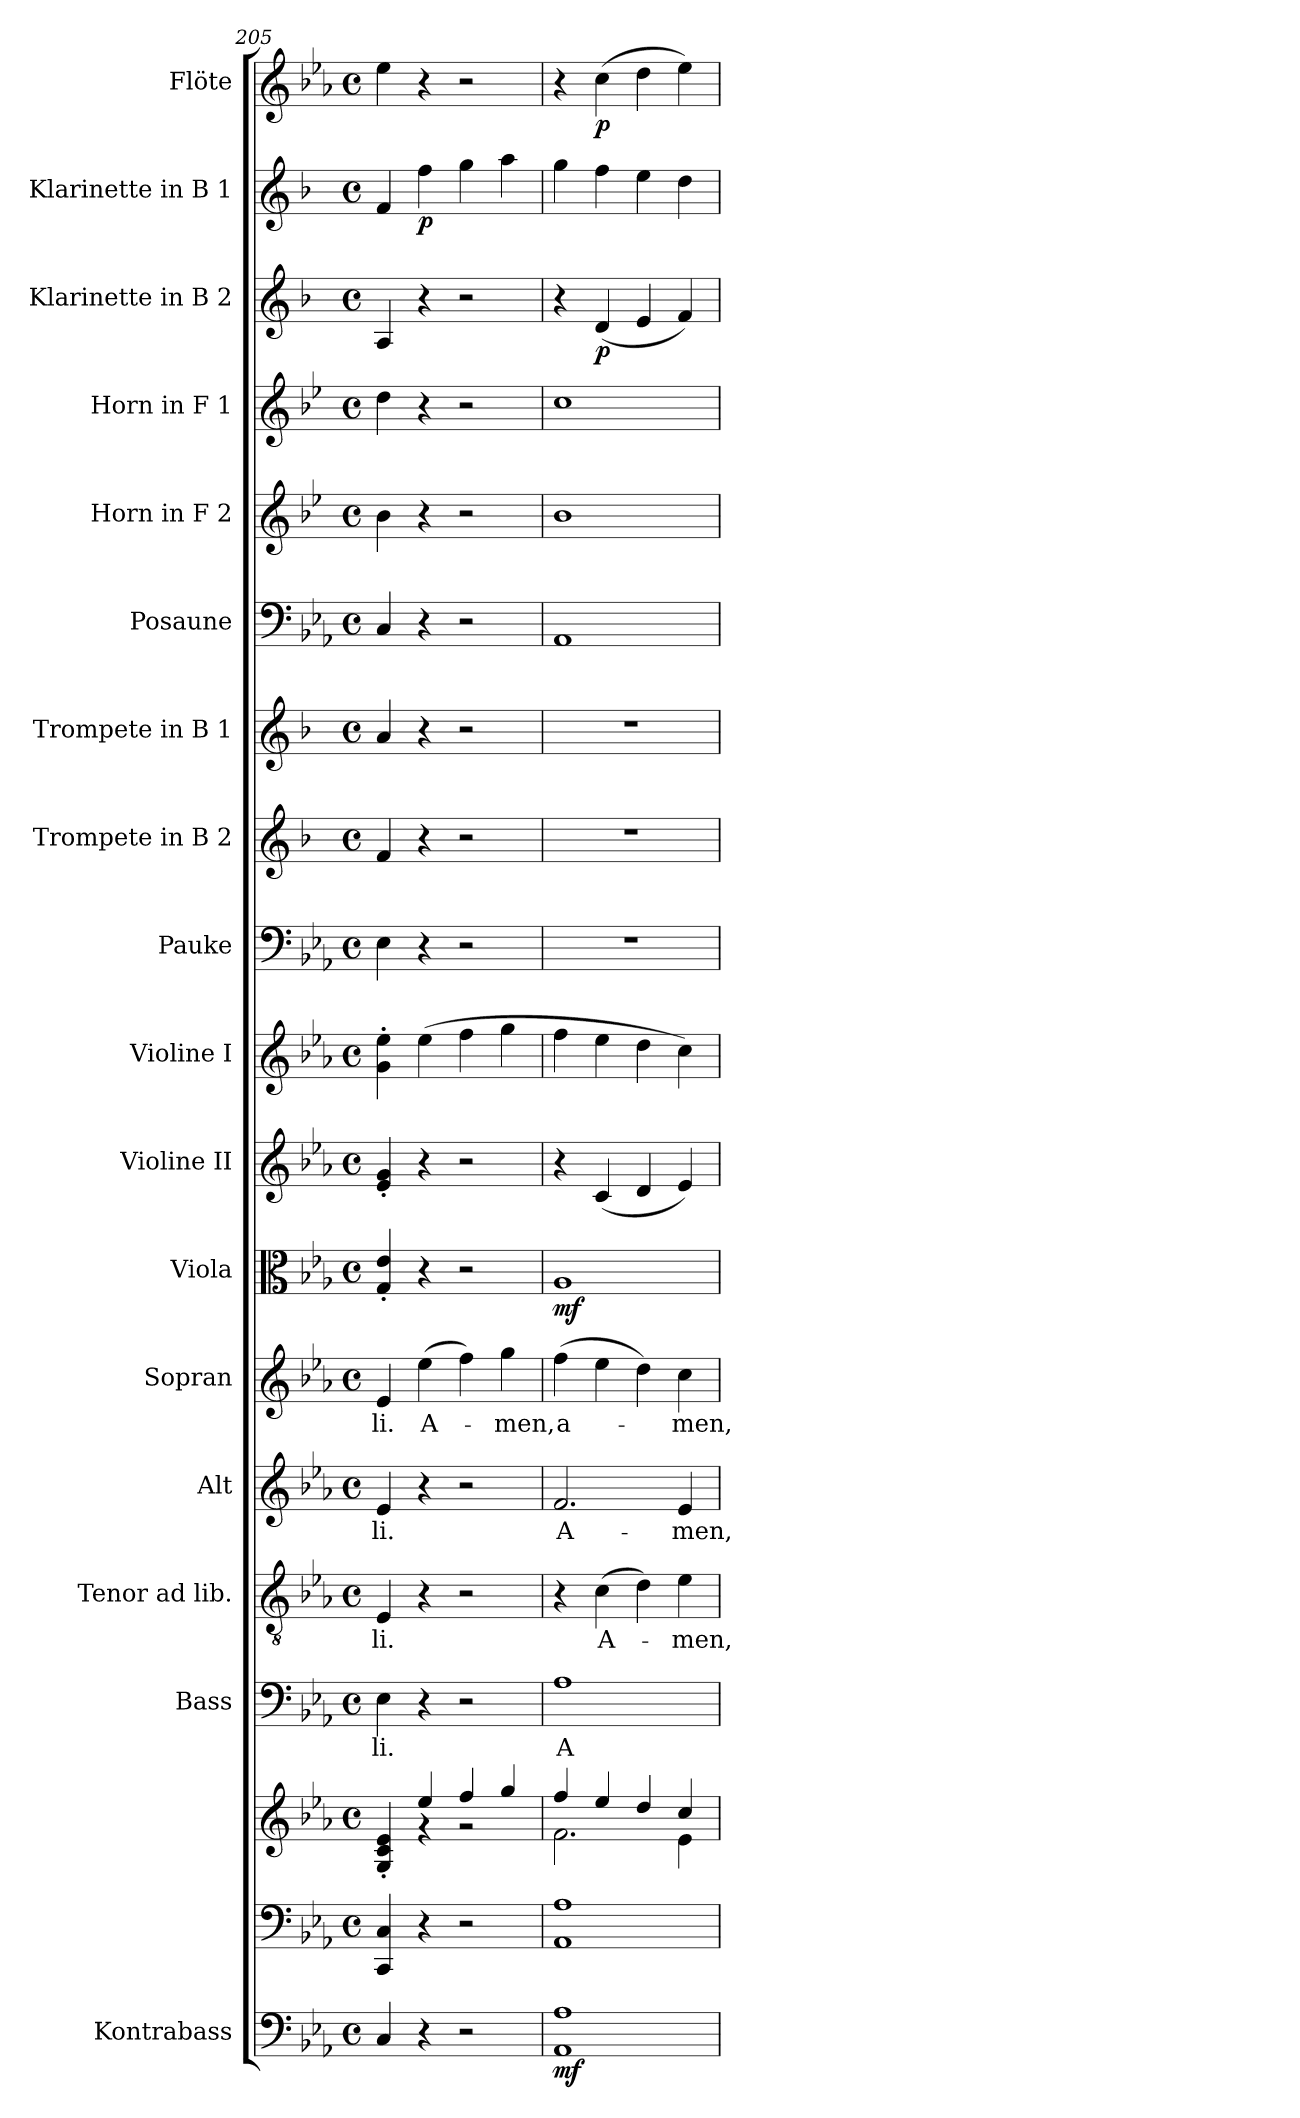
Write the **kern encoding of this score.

**kern	**dynam	**kern	**kern	**kern	**text	**kern	**text	**kern	**text	**kern	**text	**kern	**dynam	**kern	**kern	**kern	**kern	**kern	**kern	**kern	**kern	**kern	**dynam	**kern	**dynam	**kern	**dynam
*part18	*part18	*part17	*part17	*part16	*part16	*part15	*part15	*part14	*part14	*part13	*part13	*part12	*part12	*part11	*part10	*part9	*part8	*part7	*part6	*part5	*part4	*part3	*part3	*part2	*part2	*part1	*part1
*staff19	*staff19	*staff18	*staff17	*staff16	*staff16	*staff15	*staff15	*staff14	*staff14	*staff13	*staff13	*staff12	*staff12	*staff11	*staff10	*staff9	*staff8	*staff7	*staff6	*staff5	*staff4	*staff3	*staff3	*staff2	*staff2	*staff1	*staff1
*I"Kontrabass	*	*	*	*I"Bass	*	*I"Tenor ad lib.	*	*I"Alt	*	*I"Sopran	*	*I"Viola	*	*I"Violine II	*I"Violine I	*I"Pauke	*I"Trompete in B 2	*I"Trompete in B 1	*I"Posaune	*I"Horn in F 2	*I"Horn in F 1	*I"Klarinette in B 2	*	*I"Klarinette in B 1	*	*I"Flöte	*
*I'Kb.	*	*	*	*I'B	*	*I'T	*	*I'A	*	*I'S	*	*I'Vla.	*	*I'Vl. II	*I'Vl. I	*I'Pk.	*	*	*I'Pos.	*I'Hrn. 2	*I'Hrn. 1	*	*	*	*	*I'Fl.	*
*clefF4	*	*clefF4	*clefG2	*clefF4	*	*clefGv2	*	*clefG2	*	*clefG2	*	*clefC3	*	*clefG2	*clefG2	*clefF4	*clefG2	*clefG2	*clefF4	*clefG2	*clefG2	*clefG2	*	*clefG2	*	*clefG2	*
*ITrd7c12	*	*	*	*	*	*	*	*	*	*	*	*	*	*	*	*	*ITrd1c2	*ITrd1c2	*	*ITrd4c7	*ITrd4c7	*ITrd1c2	*	*ITrd1c2	*	*	*
*k[b-e-a-]	*	*k[b-e-a-]	*k[b-e-a-]	*k[b-e-a-]	*	*k[b-e-a-]	*	*k[b-e-a-]	*	*k[b-e-a-]	*	*k[b-e-a-]	*	*k[b-e-a-]	*k[b-e-a-]	*k[b-e-a-]	*k[b-e-a-]	*k[b-e-a-]	*k[b-e-a-]	*k[b-e-a-]	*k[b-e-a-]	*k[b-e-a-]	*	*k[b-e-a-]	*	*k[b-e-a-]	*
*E-:	*	*E-:	*E-:	*E-:	*	*E-:	*	*E-:	*	*E-:	*	*E-:	*	*E-:	*E-:	*E-:	*E-:	*E-:	*E-:	*E-:	*E-:	*E-:	*	*E-:	*	*E-:	*
*M4/4	*	*M4/4	*M4/4	*M4/4	*	*M4/4	*	*M4/4	*	*M4/4	*	*M4/4	*	*M4/4	*M4/4	*M4/4	*M4/4	*M4/4	*M4/4	*M4/4	*M4/4	*M4/4	*	*M4/4	*	*M4/4	*
*met(c)	*	*met(c)	*met(c)	*met(c)	*	*met(c)	*	*met(c)	*	*met(c)	*	*met(c)	*	*met(c)	*met(c)	*met(c)	*met(c)	*met(c)	*met(c)	*met(c)	*met(c)	*met(c)	*	*met(c)	*	*met(c)	*
=205	=205	=205	=205	=205	=205	=205	=205	=205	=205	=205	=205	=205	=205	=205	=205	=205	=205	=205	=205	=205	=205	=205	=205	=205	=205	=205	=205
*	*	*	*^	*	*	*	*	*	*	*	*	*	*	*	*	*	*	*	*	*	*	*	*	*	*	*	*
!	!	!	!	!	!	!LO:LY:b	!	!LO:LY:b	!	!LO:LY:b	!	!LO:LY:b	!	!	!	!	!	!	!	!	!	!	!	!	!	!	!	!
4CC/	.	4CC/ 4C/	4G/'< 4c/'< 4e-/'<	4ryy	4E-\	-li.	4E-/	-li.	4e-/	-li.	4e-/	-li.	4G/'< 4e-/'<	.	4e-/'< 4g/'<	4g\'> 4ee-\'>	4E-\	4e-/	4g/	4C/	4e-\	4g\	4G/	.	4e-/	.	4ee-\	.
!	!	!	!	!	!	!	!	!	!	!	!	!LO:LY:b	!	!	!	!	!	!	!	!	!	!	!	!	!	!LO:DY:b	!	!
4r	.	4r	4ee-/	4rf	4r	.	4r	.	4r	.	(>4ee-\	A-	4r	.	4r	(>4ee-\	4r	4r	4r	4r	4r	4r	4r	.	4ee-\	p	4r	.
2r	.	2r	4ff/	2rg	2r	.	2r	.	2r	.	4ff\)	.	2r	.	2r	4ff\	2r	2r	2r	2r	2r	2r	2r	.	4ff\	.	2r	.
!	!	!	!	!	!	!	!	!	!	!	!	!LO:LY:b	!	!	!	!	!	!	!	!	!	!	!	!	!	!	!	!
.	.	.	4gg/	.	.	.	.	.	.	.	4gg\	-men,	.	.	.	4gg\	.	.	.	.	.	.	.	.	4gg\	.	.	.
=206	=206	=206	=206	=206	=206	=206	=206	=206	=206	=206	=206	=206	=206	=206	=206	=206	=206	=206	=206	=206	=206	=206	=206	=206	=206	=206	=206	=206
*^	*	*^	*	*	*	*	*	*	*	*	*	*	*	*	*	*	*	*	*	*	*	*	*	*	*	*	*	*
!	!	!LO:DY:b	!	!	!	!	!	!LO:LY:b	!	!	!	!LO:LY:b	!	!LO:LY:b	!	!LO:DY:b	!	!	!	!	!	!	!	!	!	!	!	!	!	!
1AA-	1AAA-	mf	1A-	1AA-	4ff/	2.f\	1A-	A-	4r	.	2.f/	A-	(>4ff\	a-	1A-	mf	4r	4ff\	1r	1r	1r	1AA-	1e-	1f	4r	.	4ff\	.	4r	.
!	!	!	!	!	!	!	!	!	!	!LO:LY:b	!	!	!	!	!	!	!	!	!	!	!	!	!	!	!	!LO:DY:b	!	!	!	!LO:DY:b
.	.	.	.	.	4ee-/	.	.	.	(>4c\	A-	.	.	4ee-\	.	.	.	(<4c/	4ee-\	.	.	.	.	.	.	(<4c/	p	4ee-\	.	(>4cc\	p
.	.	.	.	.	4dd/	.	.	.	4d\)	.	.	.	4dd\)	.	.	.	4d/	4dd\	.	.	.	.	.	.	4d/	.	4dd\	.	4dd\	.
!	!	!	!	!	!	!	!	!	!	!LO:LY:b	!	!LO:LY:b	!	!LO:LY:b	!	!	!	!	!	!	!	!	!	!	!	!	!	!	!	!
.	.	.	.	.	4cc/	4e-\	.	.	4e-\	-men,	4e-/	-men,	4cc\	-men,	.	.	4e-/)	4cc\)	.	.	.	.	.	.	4e-/)	.	4cc\	.	4ee-\)	.
*v	*v	*	*	*	*	*	*	*	*	*	*	*	*	*	*	*	*	*	*	*	*	*	*	*	*	*	*	*	*	*
*	*	*v	*v	*	*	*	*	*	*	*	*	*	*	*	*	*	*	*	*	*	*	*	*	*	*	*	*	*	*
*	*	*	*v	*v	*	*	*	*	*	*	*	*	*	*	*	*	*	*	*	*	*	*	*	*	*	*	*	*
=	=	=	=	=	=	=	=	=	=	=	=	=	=	=	=	=	=	=	=	=	=	=	=	=	=	=	=
*-	*-	*-	*-	*-	*-	*-	*-	*-	*-	*-	*-	*-	*-	*-	*-	*-	*-	*-	*-	*-	*-	*-	*-	*-	*-	*-	*-
